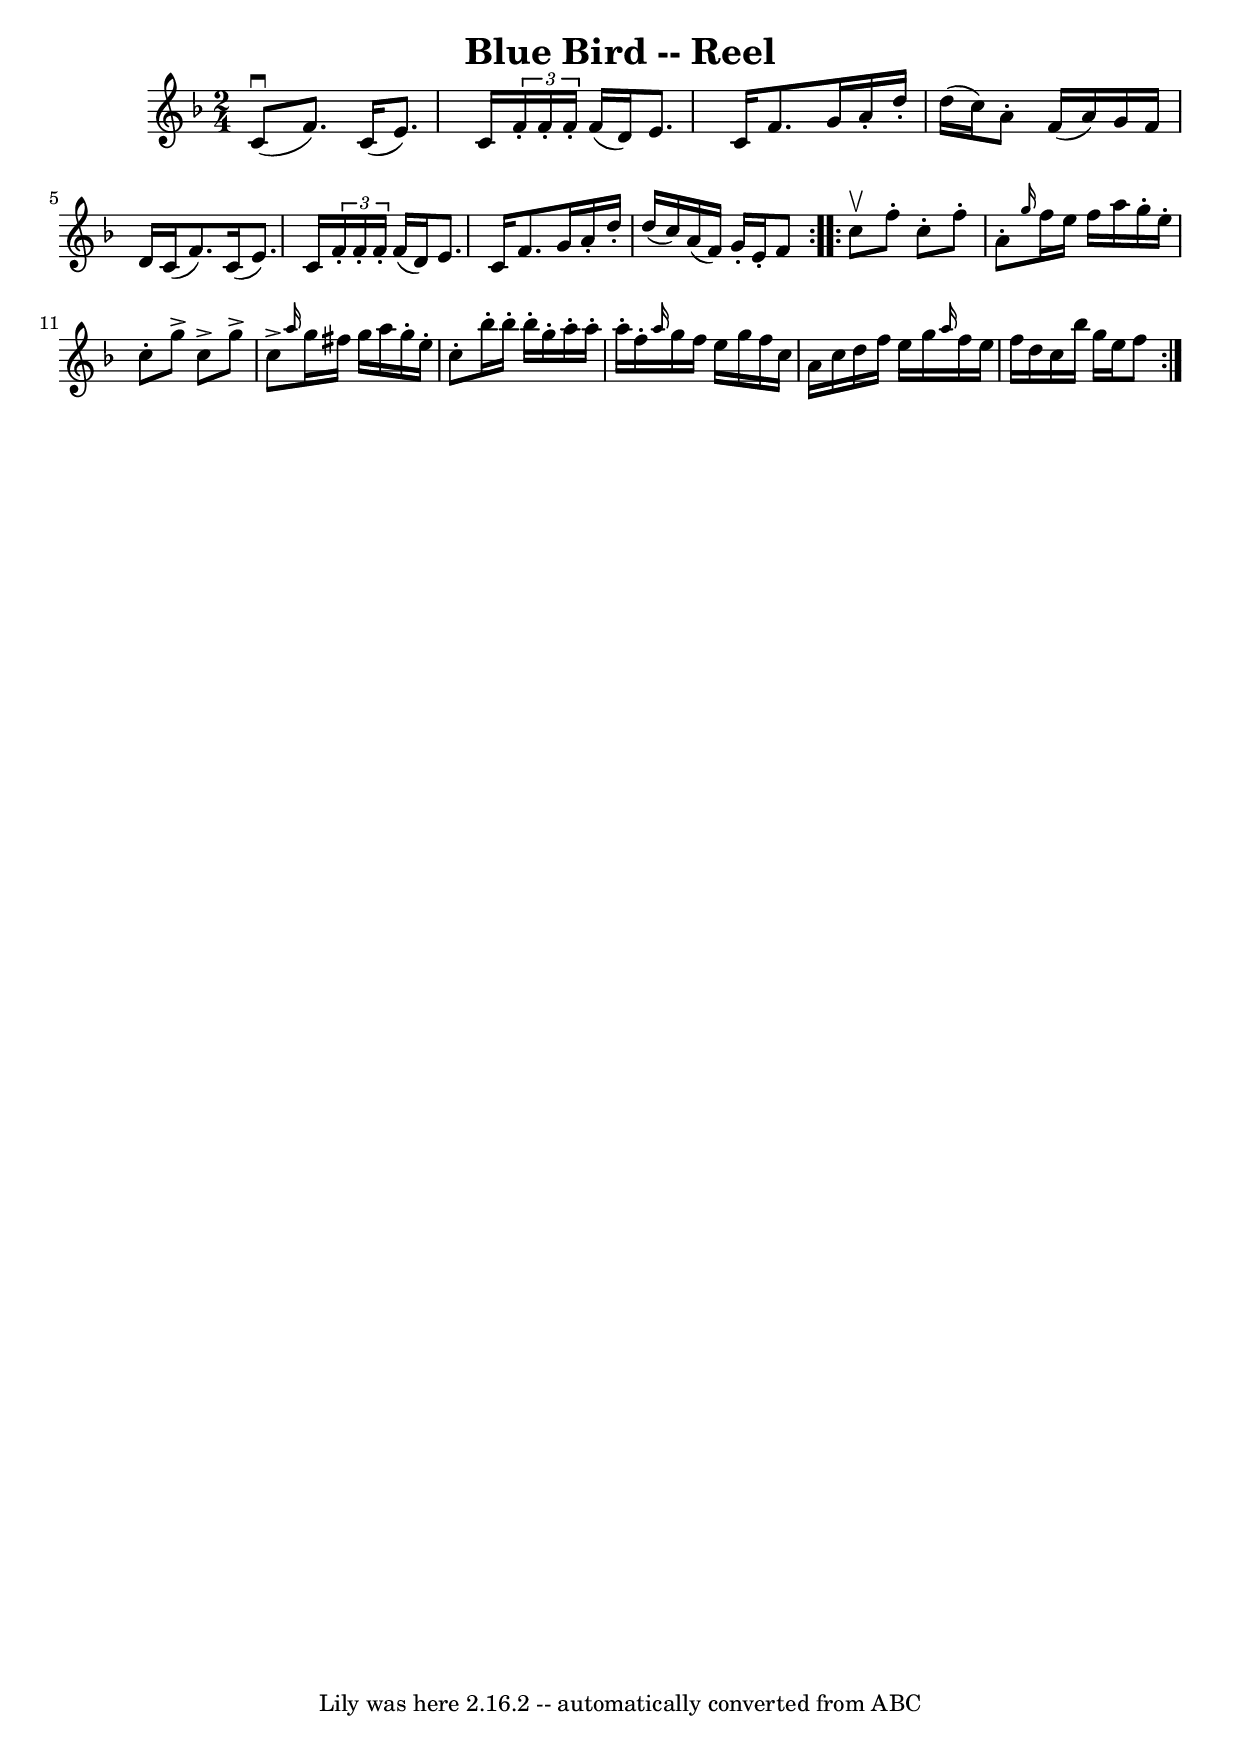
\version "2.16.2"
\include "Mammoth.ily"
\header {
  %% book = "Ryan's Mammoth Collection"
  crossRefNumber = "1"
  footnotes = "\\\\178\\\\The book has the triplets written as demisemiquavers."
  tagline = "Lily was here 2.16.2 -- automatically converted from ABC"
  title = "Blue Bird -- Reel"

}
voicedefault =  {



  \repeat volta 2 {

    \time 2/4 
    \key f \major     c'8^\downbow( |
    f'8.) c'16 (e'8.) c'16    |
    \times 2/3 { f'16-. f'16-. f'16-. 
	       } f'16 (     d'16) e'8. c'16     |
    f'8. g'16 a'16-. d''16-.        d''16 (c''16)    |
    a'8-. f'16 (a'16) g'16 f'16         d'16 c'16 ( |
    f'8.) c'16 (e'8.) c'16    |
    
    \times 2/3 { f'16-. f'16-. f'16-.  	       } f'16 (d'16) e'8. c'16   |
    f'8. g'16 a'16-. d''16-. d''16 (c''16)    |
    a'16 (f'16) g'16-. e'16-. f'8    
  } 
  \repeat volta 2 {
         c''8^\upbow  |
    f''8-. c''8-. f''8-. a'8-.   |
    
    \grace { g''16  
	   } f''16 e''16 f''16 a''16 g''16-. e''16-.       c''8-.    |
    g''8^\accent c''8^\accent g''8^\accent c''8^\accent   |
    \grace { a''16  
	   } g''16 fis''16 g''16 a''16        g''16-. e''16-. c''8-.    |
    bes''16-. bes''16-. bes''16-. g''16-. a''16-. a''16-. a''16-. f''16-.   |
    \grace {   
      a''16       } g''16 f''16 e''16 g''16 f''16 c''16 a'16 c''16   |
    d''16 f''16 e''16 g''16  \grace { a''16  
				    } f''16         e''16 f''16 d''16     |
    c''16 bes''16 g''16 e''16    
    f''8    
  }   

}

\score{
  <<

    \context Staff="default"
    {
      \voicedefault 
      
    }

  >>
  \layout {
    
  }
  \midi {
  }

}
